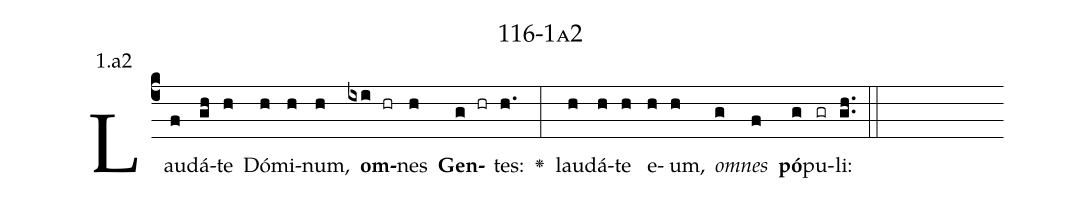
name: 116-1a2;
annotation: 1.a2;
%%
(c4)Lau(f)dá(gh)te(h) Dó(h)mi(h)num,(h) <b>om</b>(ixi hr)nes(h) <b>Gen</b>(g hr)tes:(h.) <v>\greheightstar</v>(:) lau(h)dá(h)te(h) e(h)um,(h) <i>om</i>(g)<i>nes</i>(f) <b>pó</b>(g)pu(gr)li:(gh..) (::)


%E(h) u(h) o(g) u(f) a(g) e.(gh..) (::)
